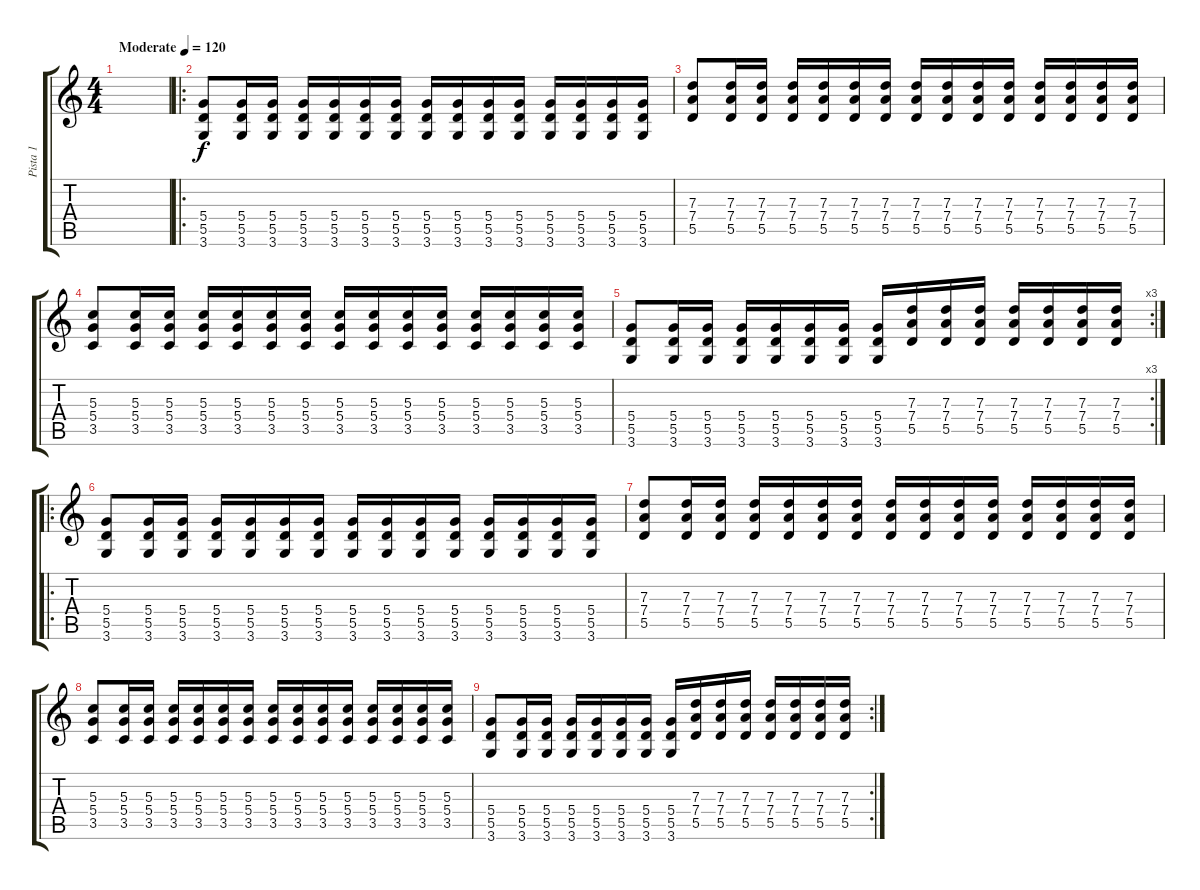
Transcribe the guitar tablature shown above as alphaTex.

\track ("Pista 1" "Pista 1") {instrument distortionguitar}
\staff {score tabs}
\tuning (E4 B3 G3 D3 A2 E2) {hide}
\ts (4 4)
\tempo (120 "Moderate")
\clef g2
\ks c
|
\ro
(5.4 5.5 3.6).8 (5.4 5.5 3.6).16 (5.4 5.5 3.6).16 (5.4 5.5 3.6).16 (5.4 5.5 3.6).16 (5.4 5.5 3.6).16 (5.4 5.5 3.6).16 (5.4 5.5 3.6).16 (5.4 5.5 3.6).16 (5.4 5.5 3.6).16 (5.4 5.5 3.6).16 (5.4 5.5 3.6).16 (5.4 5.5 3.6).16 (5.4 5.5 3.6).16 (5.4 5.5 3.6).16 |
(7.3 7.4 5.5).8 (7.3 7.4 5.5).16 (7.3 7.4 5.5).16 (7.3 7.4 5.5).16 (7.3 7.4 5.5).16 (7.3 7.4 5.5).16 (7.3 7.4 5.5).16 (7.3 7.4 5.5).16 (7.3 7.4 5.5).16 (7.3 7.4 5.5).16 (7.3 7.4 5.5).16 (7.3 7.4 5.5).16 (7.3 7.4 5.5).16 (7.3 7.4 5.5).16 (7.3 7.4 5.5).16 |
(5.3 5.4 3.5).8 (5.3 5.4 3.5).16 (5.3 5.4 3.5).16 (5.3 5.4 3.5).16 (5.3 5.4 3.5).16 (5.3 5.4 3.5).16 (5.3 5.4 3.5).16 (5.3 5.4 3.5).16 (5.3 5.4 3.5).16 (5.3 5.4 3.5).16 (5.3 5.4 3.5).16 (5.3 5.4 3.5).16 (5.3 5.4 3.5).16 (5.3 5.4 3.5).16 (5.3 5.4 3.5).16 |
\rc 3
(5.4 5.5 3.6).8 (5.4 5.5 3.6).16 (5.4 5.5 3.6).16 (5.4 5.5 3.6).16 (5.4 5.5 3.6).16 (5.4 5.5 3.6).16 (5.4 5.5 3.6).16 (5.4 5.5 3.6).16 (7.3 7.4 5.5).16 (7.3 7.4 5.5).16 (7.3 7.4 5.5).16 (7.3 7.4 5.5).16 (7.3 7.4 5.5).16 (7.3 7.4 5.5).16 (7.3 7.4 5.5).16 |
\ro
(5.4 5.5 3.6).8 (5.4 5.5 3.6).16 (5.4 5.5 3.6).16 (5.4 5.5 3.6).16 (5.4 5.5 3.6).16 (5.4 5.5 3.6).16 (5.4 5.5 3.6).16 (5.4 5.5 3.6).16 (5.4 5.5 3.6).16 (5.4 5.5 3.6).16 (5.4 5.5 3.6).16 (5.4 5.5 3.6).16 (5.4 5.5 3.6).16 (5.4 5.5 3.6).16 (5.4 5.5 3.6).16 |
(7.3 7.4 5.5).8 (7.3 7.4 5.5).16 (7.3 7.4 5.5).16 (7.3 7.4 5.5).16 (7.3 7.4 5.5).16 (7.3 7.4 5.5).16 (7.3 7.4 5.5).16 (7.3 7.4 5.5).16 (7.3 7.4 5.5).16 (7.3 7.4 5.5).16 (7.3 7.4 5.5).16 (7.3 7.4 5.5).16 (7.3 7.4 5.5).16 (7.3 7.4 5.5).16 (7.3 7.4 5.5).16 |
(5.3 5.4 3.5).8 (5.3 5.4 3.5).16 (5.3 5.4 3.5).16 (5.3 5.4 3.5).16 (5.3 5.4 3.5).16 (5.3 5.4 3.5).16 (5.3 5.4 3.5).16 (5.3 5.4 3.5).16 (5.3 5.4 3.5).16 (5.3 5.4 3.5).16 (5.3 5.4 3.5).16 (5.3 5.4 3.5).16 (5.3 5.4 3.5).16 (5.3 5.4 3.5).16 (5.3 5.4 3.5).16 |
\rc 2
(5.4 5.5 3.6).8 (5.4 5.5 3.6).16 (5.4 5.5 3.6).16 (5.4 5.5 3.6).16 (5.4 5.5 3.6).16 (5.4 5.5 3.6).16 (5.4 5.5 3.6).16 (5.4 5.5 3.6).16 (7.3 7.4 5.5).16 (7.3 7.4 5.5).16 (7.3 7.4 5.5).16 (7.3 7.4 5.5).16 (7.3 7.4 5.5).16 (7.3 7.4 5.5).16 (7.3 7.4 5.5).16
